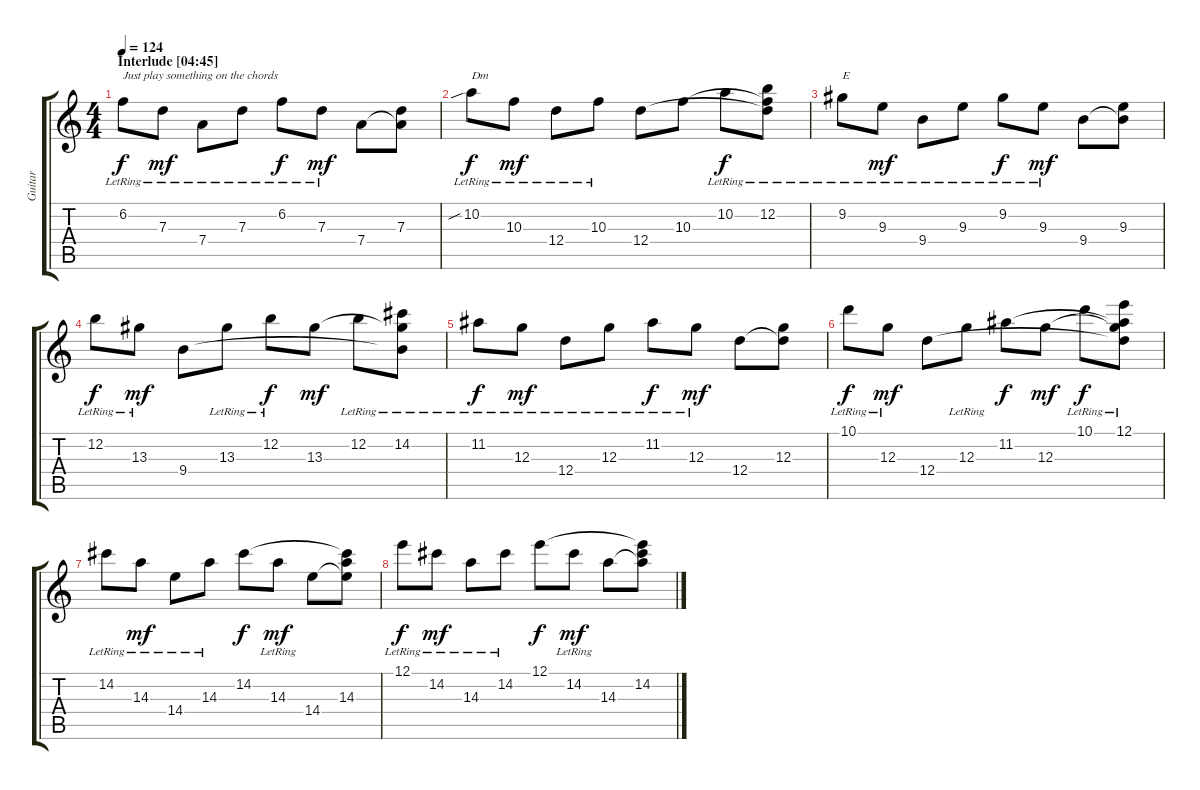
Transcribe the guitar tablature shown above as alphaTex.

\track ("Guitar" "Guitar") {instrument distortionguitar}
\staff {score tabs}
\tuning (E4 B3 G3 D3 A2 D2) {hide}
\ts (4 4)
\section ("" "Interlude [04:45]")
\tempo 124
\clef g2
\ks c
6.2{lr}.8{txt "Just play something on the chords" dy f} 7.3{lr}.8{dy mf} 7.4{lr}.8 7.3{lr}.8 6.2{lr}.8{dy f} 7.3{lr}.8{dy mf} 7.4.8 (7.3 7.4{t}).8 |
10.2{sib lr}.8{txt "Dm" dy f} 10.3{lr}.8{dy mf} 12.4{lr}.8 10.3{lr}.8 12.4.8 10.3.8 10.2{lr}.8{dy f} (12.2{lr} 10.3{t} 12.4{t}).8 |
9.2{lr}.8{txt "E"} 9.3{lr}.8{dy mf} 9.4{lr}.8 9.3{lr}.8 9.2{lr}.8{dy f} 9.3{lr}.8{dy mf} 9.4.8 (9.3 9.4{t}).8 |
12.2{lr}.8{dy f} 13.3{lr}.8{dy mf} 9.4.8 13.3{lr}.8 12.2{lr}.8{dy f} 13.3.8{dy mf} 12.2{lr}.8 (14.2{lr} 13.3{t} 9.4{t}).8 |
11.2{lr}.8{dy f} 12.3{lr}.8{dy mf} 12.4{lr}.8 12.3{lr}.8 11.2{lr}.8{dy f} 12.3{lr}.8{dy mf} 12.4.8 (12.3 12.4{t}).8 |
10.1{lr}.8{dy f} 12.3{lr}.8{dy mf} 12.4.8 12.3{lr}.8 11.2.8{dy f} 12.3.8{dy mf} 10.1{lr}.8{dy f} (12.1{lr} 11.2{t} 12.3{t} 12.4{t}).8 |
14.2{lr}.8 14.3{lr}.8{dy mf} 14.4{lr}.8 14.3{lr}.8 14.2.8{dy f} 14.3{lr}.8{dy mf} 14.4.8 (14.2{t} 14.3 14.4{t}).8 |
12.1{lr}.8{dy f} 14.2{lr}.8{dy mf} 14.3{lr}.8 14.2{lr}.8 12.1.8{dy f} 14.2{lr}.8{dy mf} 14.3.8 (12.1{t} 14.2 14.3{t}).8
